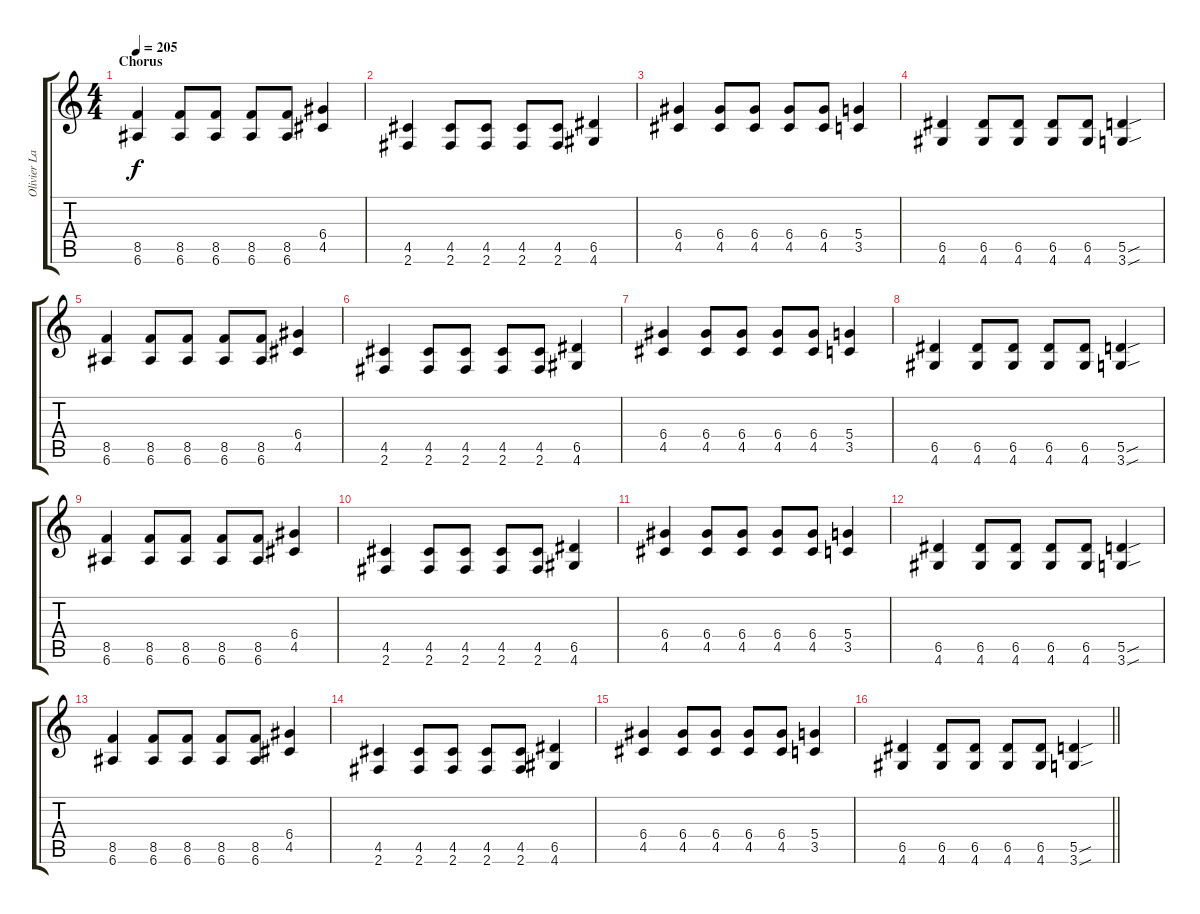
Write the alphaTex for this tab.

\track ("Olivier Lavoie" "Olivier La") {instrument overdrivenguitar}
\staff {score tabs}
\tuning (E4 B3 G3 D3 A2 E2) {hide}
\ts (4 4)
\section ("" "Chorus")
\tempo 205
\clef g2
\ks c
(8.5 6.6).4{dy f} (8.5 6.6).8 (8.5 6.6).8 (8.5 6.6).8 (8.5 6.6).8 (6.4 4.5).4 |
(4.5 2.6).4 (4.5 2.6).8 (4.5 2.6).8 (4.5 2.6).8 (4.5 2.6).8 (6.5 4.6).4 |
(6.4 4.5).4 (6.4 4.5).8 (6.4 4.5).8 (6.4 4.5).8 (6.4 4.5).8 (5.4 3.5).4 |
(6.5 4.6).4 (6.5 4.6).8 (6.5 4.6).8 (6.5 4.6).8 (6.5 4.6).8 (5.5{sou} 3.6{sou}).4 |
(8.5 6.6).4 (8.5 6.6).8 (8.5 6.6).8 (8.5 6.6).8 (8.5 6.6).8 (6.4 4.5).4 |
(4.5 2.6).4 (4.5 2.6).8 (4.5 2.6).8 (4.5 2.6).8 (4.5 2.6).8 (6.5 4.6).4 |
(6.4 4.5).4 (6.4 4.5).8 (6.4 4.5).8 (6.4 4.5).8 (6.4 4.5).8 (5.4 3.5).4 |
(6.5 4.6).4 (6.5 4.6).8 (6.5 4.6).8 (6.5 4.6).8 (6.5 4.6).8 (5.5{sou} 3.6{sou}).4 |
(8.5 6.6).4 (8.5 6.6).8 (8.5 6.6).8 (8.5 6.6).8 (8.5 6.6).8 (6.4 4.5).4 |
(4.5 2.6).4 (4.5 2.6).8 (4.5 2.6).8 (4.5 2.6).8 (4.5 2.6).8 (6.5 4.6).4 |
(6.4 4.5).4 (6.4 4.5).8 (6.4 4.5).8 (6.4 4.5).8 (6.4 4.5).8 (5.4 3.5).4 |
(6.5 4.6).4 (6.5 4.6).8 (6.5 4.6).8 (6.5 4.6).8 (6.5 4.6).8 (5.5{sou} 3.6{sou}).4 |
(8.5 6.6).4 (8.5 6.6).8 (8.5 6.6).8 (8.5 6.6).8 (8.5 6.6).8 (6.4 4.5).4 |
(4.5 2.6).4 (4.5 2.6).8 (4.5 2.6).8 (4.5 2.6).8 (4.5 2.6).8 (6.5 4.6).4 |
(6.4 4.5).4 (6.4 4.5).8 (6.4 4.5).8 (6.4 4.5).8 (6.4 4.5).8 (5.4 3.5).4 |
\barLineRight lightlight
(6.5 4.6).4 (6.5 4.6).8 (6.5 4.6).8 (6.5 4.6).8 (6.5 4.6).8 (5.5{sou} 3.6{sou}).4
